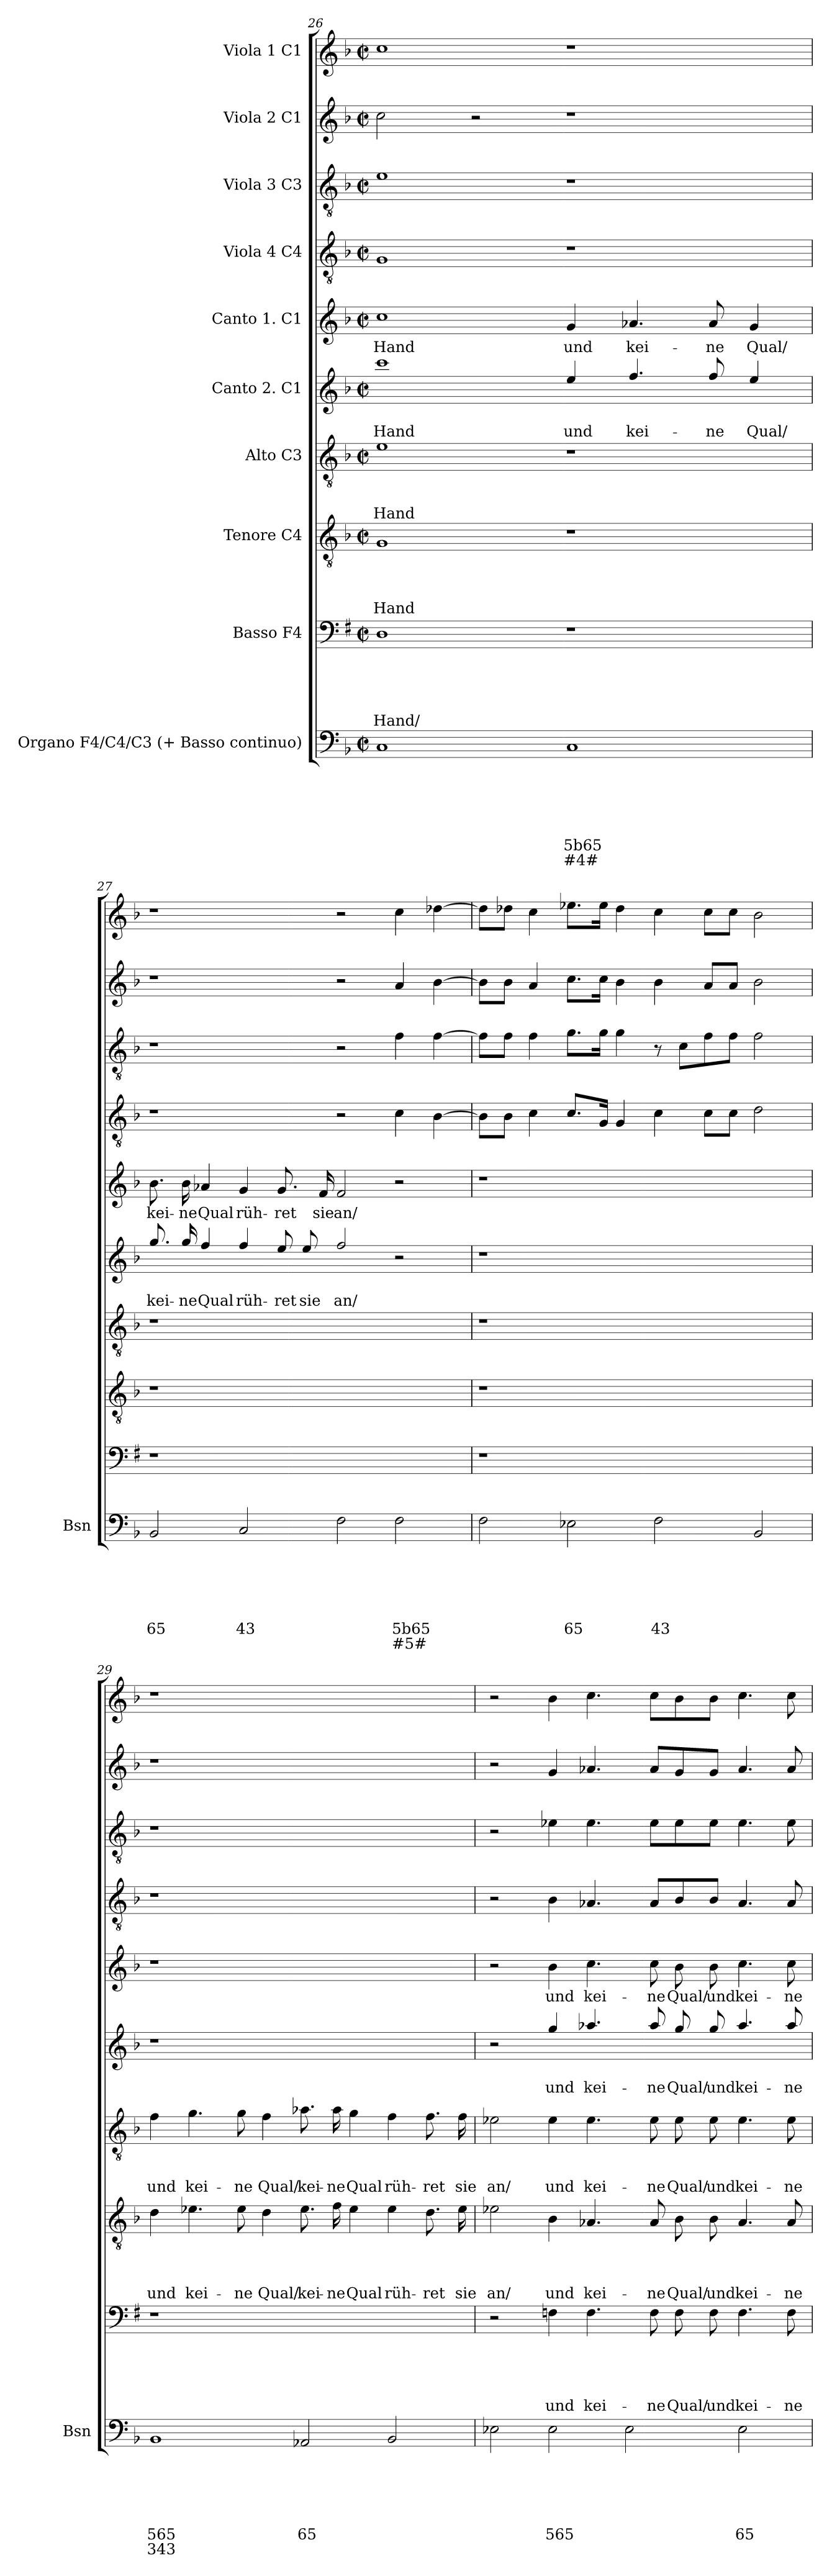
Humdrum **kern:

**kern	**text	**text	**text	**text	**text	**text	**text	**kern	**text	**text	**text	**text	**text	**kern	**text	**text	**text	**text	**kern	**text	**text	**text	**kern	**text	**text	**kern	**text	**kern	**kern	**kern	**kern
*part10	*part10	*part10	*part10	*part10	*part10	*part10	*part10	*part9	*part9	*part9	*part9	*part9	*part9	*part8	*part8	*part8	*part8	*part8	*part7	*part7	*part7	*part7	*part6	*part6	*part6	*part5	*part5	*part4	*part3	*part2	*part1
*staff10	*staff10	*staff10	*staff10	*staff10	*staff10	*staff10	*staff10	*staff9	*staff9	*staff9	*staff9	*staff9	*staff9	*staff8	*staff8	*staff8	*staff8	*staff8	*staff7	*staff7	*staff7	*staff7	*staff6	*staff6	*staff6	*staff5	*staff5	*staff4	*staff3	*staff2	*staff1
*I"Organo  F4/C4/C3  (+ Basso continuo)	*	*	*	*	*	*	*	*I"Basso F4	*	*	*	*	*	*I"Tenore  C4	*	*	*	*	*I"Alto C3	*	*	*	*I"Canto 2. C1	*	*	*I"Canto 1. C1	*	*I"Viola 4 C4	*I"Viola 3 C3	*I"Viola 2 C1	*I"Viola 1 C1
*I'Bsn	*	*	*	*	*	*	*	*	*	*	*	*	*	*	*	*	*	*	*	*	*	*	*	*	*	*	*	*	*	*	*
*clefF4	*	*	*	*	*	*	*	*clefF4	*	*	*	*	*	*clefGv2	*	*	*	*	*clefGv2	*	*	*	*clefG2	*	*	*clefG2	*	*clefGv2	*clefGv2	*clefG2	*clefG2
*	*	*	*	*	*	*	*	*ITrd1c2	*	*	*	*	*	*	*	*	*	*	*	*	*	*	*ITrd8c14	*	*	*	*	*	*	*	*
*k[b-]	*	*	*	*	*	*	*	*k[b-]	*	*	*	*	*	*k[b-]	*	*	*	*	*k[b-]	*	*	*	*k[b-]	*	*	*k[b-]	*	*k[b-]	*k[b-]	*k[b-]	*k[b-]
*F:	*	*	*	*	*	*	*	*F:	*	*	*	*	*	*F:	*	*	*	*	*F:	*	*	*	*F:	*	*	*F:	*	*F:	*F:	*F:	*F:
*M2/2	*	*	*	*	*	*	*	*M2/2	*	*	*	*	*	*M2/2	*	*	*	*	*M2/2	*	*	*	*M2/2	*	*	*M2/2	*	*M2/2	*M2/2	*M2/2	*M2/2
*met(c|)	*	*	*	*	*	*	*	*met(c|)	*	*	*	*	*	*met(c|)	*	*	*	*	*met(c|)	*	*	*	*met(c|)	*	*	*met(c|)	*	*met(c|)	*met(c|)	*met(c|)	*met(c|)
=26	=26	=26	=26	=26	=26	=26	=26	=26	=26	=26	=26	=26	=26	=26	=26	=26	=26	=26	=26	=26	=26	=26	=26	=26	=26	=26	=26	=26	=26	=26	=26
!	!	!	!	!	!	!	!	!	!	!	!	!	!LO:LY:b	!	!	!	!	!LO:LY:b	!	!	!	!LO:LY:b	!	!	!LO:LY:b	!	!LO:LY:b	!	!	!	!
1C	.	.	.	.	.	.	.	1C	.	.	.	.	Hand/	1G	.	.	.	Hand	1e	.	.	Hand	1cc	.	Hand	1cc	Hand	1G	1e	2cc\	1cc
.	.	.	.	.	.	.	.	.	.	.	.	.	.	.	.	.	.	.	.	.	.	.	.	.	.	.	.	.	.	2r	.
!	!	!	!	!	!	!LO:LY:b	!LO:LY:b	!	!	!	!	!	!	!	!	!	!	!	!	!	!	!	!	!	!LO:LY:b	!	!LO:LY:b	!	!	!	!
1C	.	.	.	.	.	5b65	#4#	1r	.	.	.	.	.	1r	.	.	.	.	1r	.	.	.	4e/	.	und	4g/	und	1r	1r	1r	1r
!	!	!	!	!	!	!	!	!	!	!	!	!	!	!	!	!	!	!	!	!	!	!	!	!	!LO:LY:b	!	!LO:LY:b	!	!	!	!
.	.	.	.	.	.	.	.	.	.	.	.	.	.	.	.	.	.	.	.	.	.	.	4.f/	.	kei-	4.a-X/	kei-	.	.	.	.
!	!	!	!	!	!	!	!	!	!	!	!	!	!	!	!	!	!	!	!	!	!	!	!	!	!LO:LY:b	!	!LO:LY:b	!	!	!	!
.	.	.	.	.	.	.	.	.	.	.	.	.	.	.	.	.	.	.	.	.	.	.	8f/	.	-ne	8a-/	-ne	.	.	.	.
!	!	!	!	!	!	!	!	!	!	!	!	!	!	!	!	!	!	!	!	!	!	!	!	!	!LO:LY:b	!	!LO:LY:b	!	!	!	!
.	.	.	.	.	.	.	.	.	.	.	.	.	.	.	.	.	.	.	.	.	.	.	4e/	.	Qual/	4g/	Qual/	.	.	.	.
!!LO:PB:g=z
=27	=27	=27	=27	=27	=27	=27	=27	=27	=27	=27	=27	=27	=27	=27	=27	=27	=27	=27	=27	=27	=27	=27	=27	=27	=27	=27	=27	=27	=27	=27	=27
!	!	!	!	!	!	!LO:LY:b	!	!	!	!	!	!	!	!	!	!	!	!	!	!	!	!	!	!	!LO:LY:b	!	!LO:LY:b	!	!	!	!
2BB-/	.	.	.	.	.	65	.	1r	.	.	.	.	.	1r	.	.	.	.	1r	.	.	.	8.g/	.	kei-	8.b-\	kei-	1r	1r	1r	1r
!	!	!	!	!	!	!	!	!	!	!	!	!	!	!	!	!	!	!	!	!	!	!	!	!	!LO:LY:b	!	!LO:LY:b	!	!	!	!
.	.	.	.	.	.	.	.	.	.	.	.	.	.	.	.	.	.	.	.	.	.	.	16g/	.	-ne	16b-\	-ne	.	.	.	.
!	!	!	!	!	!	!	!	!	!	!	!	!	!	!	!	!	!	!	!	!	!	!	!	!	!LO:LY:b	!	!LO:LY:b	!	!	!	!
.	.	.	.	.	.	.	.	.	.	.	.	.	.	.	.	.	.	.	.	.	.	.	4f/	.	Qual	4a-X/	Qual	.	.	.	.
!	!	!	!	!	!	!LO:LY:b	!	!	!	!	!	!	!	!	!	!	!	!	!	!	!	!	!	!	!LO:LY:b	!	!LO:LY:b	!	!	!	!
2C/	.	.	.	.	.	43	.	.	.	.	.	.	.	.	.	.	.	.	.	.	.	.	4f/	.	rüh-	4g/	rüh-	.	.	.	.
!	!	!	!	!	!	!	!	!	!	!	!	!	!	!	!	!	!	!	!	!	!	!	!	!	!LO:LY:b	!	!LO:LY:b	!	!	!	!
.	.	.	.	.	.	.	.	.	.	.	.	.	.	.	.	.	.	.	.	.	.	.	8e/	.	-ret	8.g/	-ret	.	.	.	.
!	!	!	!	!	!	!	!	!	!	!	!	!	!	!	!	!	!	!	!	!	!	!	!	!	!LO:LY:b	!	!	!	!	!	!
.	.	.	.	.	.	.	.	.	.	.	.	.	.	.	.	.	.	.	.	.	.	.	8e/	.	sie	.	.	.	.	.	.
!	!	!	!	!	!	!	!	!	!	!	!	!	!	!	!	!	!	!	!	!	!	!	!	!	!	!	!LO:LY:b	!	!	!	!
.	.	.	.	.	.	.	.	.	.	.	.	.	.	.	.	.	.	.	.	.	.	.	.	.	.	16f/	sie	.	.	.	.
!	!	!	!	!	!	!	!	!	!	!	!	!	!	!	!	!	!	!	!	!	!	!	!	!	!LO:LY:b	!	!LO:LY:b	!	!	!	!
2F\	.	.	.	.	.	.	.	1ryy	.	.	.	.	.	1ryy	.	.	.	.	1ryy	.	.	.	2f/	.	an/	2f/	an/	2r	2r	2r	2r
!	!	!	!	!	!	!LO:LY:b	!LO:LY:b	!	!	!	!	!	!	!	!	!	!	!	!	!	!	!	!	!	!	!	!	!	!	!	!
2F\	.	.	.	.	.	5b65	#5#	.	.	.	.	.	.	.	.	.	.	.	.	.	.	.	2r	.	.	2r	.	4c\	4f\	4a/	4cc\
.	.	.	.	.	.	.	.	.	.	.	.	.	.	.	.	.	.	.	.	.	.	.	.	.	.	.	.	[4B-\	[4f\	[4b-\	[4dd-X\
=28	=28	=28	=28	=28	=28	=28	=28	=28	=28	=28	=28	=28	=28	=28	=28	=28	=28	=28	=28	=28	=28	=28	=28	=28	=28	=28	=28	=28	=28	=28	=28
2F\	.	.	.	.	.	.	.	1r	.	.	.	.	.	1r	.	.	.	.	1r	.	.	.	1r	.	.	1r	.	8B-\L]	8f\L]	8b-\L]	8dd-\L]
.	.	.	.	.	.	.	.	.	.	.	.	.	.	.	.	.	.	.	.	.	.	.	.	.	.	.	.	8B-\J	8f\J	8b-\J	8dd-X\J
.	.	.	.	.	.	.	.	.	.	.	.	.	.	.	.	.	.	.	.	.	.	.	.	.	.	.	.	4c\	4f\	4a/	4cc\
!	!	!	!	!	!	!LO:LY:b	!	!	!	!	!	!	!	!	!	!	!	!	!	!	!	!	!	!	!	!	!	!	!	!	!
2E-X\	.	.	.	.	.	65	.	.	.	.	.	.	.	.	.	.	.	.	.	.	.	.	.	.	.	.	.	8.c/L	8.g\L	8.cc\L	8.ee-X\L
.	.	.	.	.	.	.	.	.	.	.	.	.	.	.	.	.	.	.	.	.	.	.	.	.	.	.	.	16G/Jk	16g\Jk	16cc\Jk	16ee-\Jk
.	.	.	.	.	.	.	.	.	.	.	.	.	.	.	.	.	.	.	.	.	.	.	.	.	.	.	.	4G/	4g\	4b-\	4dd-\
!	!	!	!	!	!	!LO:LY:b	!	!	!	!	!	!	!	!	!	!	!	!	!	!	!	!	!	!	!	!	!	!	!	!	!
2F\	.	.	.	.	.	43	.	1ryy	.	.	.	.	.	1ryy	.	.	.	.	1ryy	.	.	.	1ryy	.	.	1ryy	.	4c\	8r	4b-\	4cc\
.	.	.	.	.	.	.	.	.	.	.	.	.	.	.	.	.	.	.	.	.	.	.	.	.	.	.	.	.	8c\L	.	.
.	.	.	.	.	.	.	.	.	.	.	.	.	.	.	.	.	.	.	.	.	.	.	.	.	.	.	.	8c\L	8f\	8a/L	8cc\L
.	.	.	.	.	.	.	.	.	.	.	.	.	.	.	.	.	.	.	.	.	.	.	.	.	.	.	.	8c\J	8f\J	8a/J	8cc\J
2BB-/	.	.	.	.	.	.	.	.	.	.	.	.	.	.	.	.	.	.	.	.	.	.	.	.	.	.	.	2d\	2f\	2b-\	2b-\
=29	=29	=29	=29	=29	=29	=29	=29	=29	=29	=29	=29	=29	=29	=29	=29	=29	=29	=29	=29	=29	=29	=29	=29	=29	=29	=29	=29	=29	=29	=29	=29
!	!	!	!	!	!	!LO:LY:b	!LO:LY:b	!	!	!	!	!	!	!	!	!	!	!LO:LY:b	!	!	!	!LO:LY:b	!	!	!	!	!	!	!	!	!
1BB-	.	.	.	.	.	565	343	1r	.	.	.	.	.	4d\	.	.	.	und	4f\	.	.	und	1r	.	.	1r	.	1r	1r	1r	1r
!	!	!	!	!	!	!	!	!	!	!	!	!	!	!	!	!	!	!LO:LY:b	!	!	!	!LO:LY:b	!	!	!	!	!	!	!	!	!
.	.	.	.	.	.	.	.	.	.	.	.	.	.	4.e-X\	.	.	.	kei-	4.g\	.	.	kei-	.	.	.	.	.	.	.	.	.
!	!	!	!	!	!	!	!	!	!	!	!	!	!	!	!	!	!	!LO:LY:b	!	!	!	!LO:LY:b	!	!	!	!	!	!	!	!	!
.	.	.	.	.	.	.	.	.	.	.	.	.	.	8e-\	.	.	.	-ne	8g\	.	.	-ne	.	.	.	.	.	.	.	.	.
!	!	!	!	!	!	!	!	!	!	!	!	!	!	!	!	!	!	!LO:LY:b	!	!	!	!LO:LY:b	!	!	!	!	!	!	!	!	!
.	.	.	.	.	.	.	.	.	.	.	.	.	.	4d\	.	.	.	Qual/	4f\	.	.	Qual/	.	.	.	.	.	.	.	.	.
!	!	!	!	!	!	!LO:LY:b	!	!	!	!	!	!	!	!	!	!	!	!LO:LY:b	!	!	!	!LO:LY:b	!	!	!	!	!	!	!	!	!
2AA-X/	.	.	.	.	.	65	.	1ryy	.	.	.	.	.	8.e-\	.	.	.	kei-	8.a-X\	.	.	kei-	1ryy	.	.	1ryy	.	1ryy	1ryy	1ryy	1ryy
!	!	!	!	!	!	!	!	!	!	!	!	!	!	!	!	!	!	!LO:LY:b	!	!	!	!LO:LY:b	!	!	!	!	!	!	!	!	!
.	.	.	.	.	.	.	.	.	.	.	.	.	.	16f\	.	.	.	-ne	16a-\	.	.	-ne	.	.	.	.	.	.	.	.	.
!	!	!	!	!	!	!	!	!	!	!	!	!	!	!	!	!	!	!LO:LY:b	!	!	!	!LO:LY:b	!	!	!	!	!	!	!	!	!
.	.	.	.	.	.	.	.	.	.	.	.	.	.	4e-\	.	.	.	Qual	4g\	.	.	Qual	.	.	.	.	.	.	.	.	.
!	!	!	!	!	!	!	!	!	!	!	!	!	!	!	!	!	!	!LO:LY:b	!	!	!	!LO:LY:b	!	!	!	!	!	!	!	!	!
2BB-/	.	.	.	.	.	.	.	.	.	.	.	.	.	4e-\	.	.	.	rüh-	4f\	.	.	rüh-	.	.	.	.	.	.	.	.	.
!	!	!	!	!	!	!	!	!	!	!	!	!	!	!	!	!	!	!LO:LY:b	!	!	!	!LO:LY:b	!	!	!	!	!	!	!	!	!
.	.	.	.	.	.	.	.	.	.	.	.	.	.	8.d\	.	.	.	-ret	8.f\	.	.	-ret	.	.	.	.	.	.	.	.	.
!	!	!	!	!	!	!	!	!	!	!	!	!	!	!	!	!	!	!LO:LY:b	!	!	!	!LO:LY:b	!	!	!	!	!	!	!	!	!
.	.	.	.	.	.	.	.	.	.	.	.	.	.	16e-\	.	.	.	sie	16f\	.	.	sie	.	.	.	.	.	.	.	.	.
!!LO:LB:g=z
=30	=30	=30	=30	=30	=30	=30	=30	=30	=30	=30	=30	=30	=30	=30	=30	=30	=30	=30	=30	=30	=30	=30	=30	=30	=30	=30	=30	=30	=30	=30	=30
!	!	!	!	!	!	!	!	!	!	!	!	!	!	!	!	!	!	!LO:LY:b	!	!	!	!LO:LY:b	!	!	!	!	!	!	!	!	!
2E-X\	.	.	.	.	.	.	.	2r	.	.	.	.	.	2e-X\	.	.	.	an/	2e-X\	.	.	an/	2r	.	.	2r	.	2r	2r	2r	2r
!	!	!	!	!	!	!LO:LY:b	!	!	!	!	!	!	!LO:LY:b	!	!	!	!	!LO:LY:b	!	!	!	!LO:LY:b	!	!	!LO:LY:b	!	!LO:LY:b	!	!	!	!
2E-\	.	.	.	.	.	565	.	4E-X\	.	.	.	.	und	4B-\	.	.	.	und	4e-\	.	.	und	4g/	.	und	4b-\	und	4B-\	4e-X\	4g/	4b-\
!	!	!	!	!	!	!	!	!	!	!	!	!	!LO:LY:b	!	!	!	!	!LO:LY:b	!	!	!	!LO:LY:b	!	!	!LO:LY:b	!	!LO:LY:b	!	!	!	!
.	.	.	.	.	.	.	.	4.E-\	.	.	.	.	kei-	4.A-X/	.	.	.	kei-	4.e-\	.	.	kei-	4.a-X/	.	kei-	4.cc\	kei-	4.A-X/	4.e-\	4.a-X/	4.cc\
2E-\	.	.	.	.	.	.	.	.	.	.	.	.	.	.	.	.	.	.	.	.	.	.	.	.	.	.	.	.	.	.	.
!	!	!	!	!	!	!	!	!	!	!	!	!	!LO:LY:b	!	!	!	!	!LO:LY:b	!	!	!	!LO:LY:b	!	!	!LO:LY:b	!	!LO:LY:b	!	!	!	!
.	.	.	.	.	.	.	.	8E-\	.	.	.	.	-ne	8A-/	.	.	.	-ne	8e-\	.	.	-ne	8a-/	.	-ne	8cc\	-ne	8A-/L	8e-\L	8a-/L	8cc\L
!	!	!	!	!	!	!	!	!	!	!	!	!	!LO:LY:b	!	!	!	!	!LO:LY:b	!	!	!	!LO:LY:b	!	!	!LO:LY:b	!	!LO:LY:b	!	!	!	!
.	.	.	.	.	.	.	.	8E-\	.	.	.	.	Qual/	8B-\	.	.	.	Qual/	8e-\	.	.	Qual/	8g/	.	Qual/	8b-\	Qual/	8B-/	8e-\	8g/	8b-\
!	!	!	!	!	!	!	!	!	!	!	!	!	!LO:LY:b	!	!	!	!	!LO:LY:b	!	!	!	!LO:LY:b	!	!	!LO:LY:b	!	!LO:LY:b	!	!	!	!
.	.	.	.	.	.	.	.	8E-\	.	.	.	.	und	8B-\	.	.	.	und	8e-\	.	.	und	8g/	.	und	8b-\	und	8B-/J	8e-\J	8g/J	8b-\J
!	!	!	!	!	!	!LO:LY:b	!	!	!	!	!	!	!LO:LY:b	!	!	!	!	!LO:LY:b	!	!	!	!LO:LY:b	!	!	!LO:LY:b	!	!LO:LY:b	!	!	!	!
2E-\	.	.	.	.	.	65	.	4.E-\	.	.	.	.	kei-	4.A-/	.	.	.	kei-	4.e-\	.	.	kei-	4.a-/	.	kei-	4.cc\	kei-	4.A-/	4.e-\	4.a-/	4.cc\
!	!	!	!	!	!	!	!	!	!	!	!	!	!LO:LY:b	!	!	!	!	!LO:LY:b	!	!	!	!LO:LY:b	!	!	!LO:LY:b	!	!LO:LY:b	!	!	!	!
.	.	.	.	.	.	.	.	8E-\	.	.	.	.	-ne	8A-/	.	.	.	-ne	8e-\	.	.	-ne	8a-/	.	-ne	8cc\	-ne	8A-/	8e-\	8a-/	8cc\
=	=	=	=	=	=	=	=	=	=	=	=	=	=	=	=	=	=	=	=	=	=	=	=	=	=	=	=	=	=	=	=
*-	*-	*-	*-	*-	*-	*-	*-	*-	*-	*-	*-	*-	*-	*-	*-	*-	*-	*-	*-	*-	*-	*-	*-	*-	*-	*-	*-	*-	*-	*-	*-
